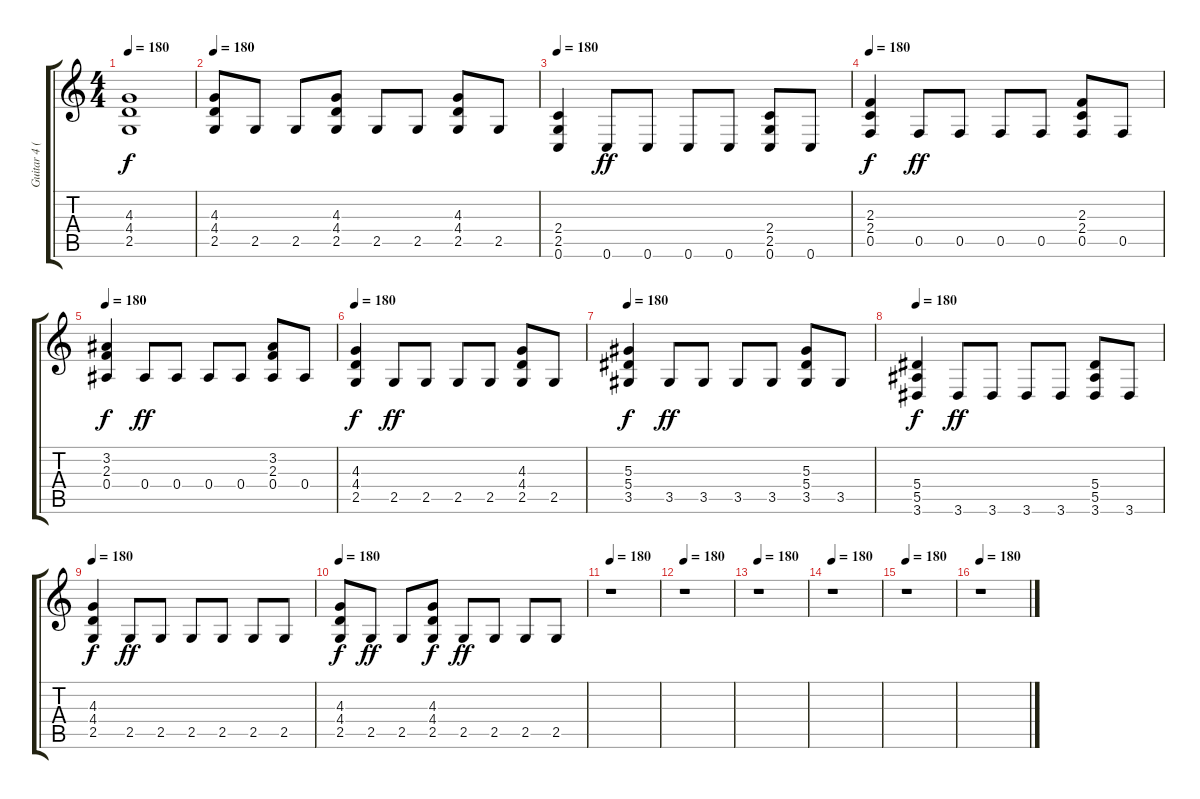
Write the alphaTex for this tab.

\track ("Guitar 4 (Rhythm)" "Guitar 4 (") {instrument distortionguitar}
\staff {score tabs}
\tuning (C4 G3 Eb3 Bb2 F2 C2) {hide}
\ts (4 4)
\tempo 180
\clef g2
\ks c
(4.3 4.4 2.5).1{dy f} |
\tempo 180
(4.3 4.4 2.5).8 2.5.8 2.5.8 (4.3 4.4 2.5).8 2.5.8 2.5.8 (4.3 4.4 2.5).8 2.5.8 |
\tempo 180
(2.4 2.5 0.6).4 0.6.8{dy ff} 0.6.8 0.6.8 0.6.8 (2.4 2.5 0.6).8 0.6.8 |
\tempo 180
(2.3 2.4 0.5).4{dy f} 0.5.8{dy ff} 0.5.8 0.5.8 0.5.8 (2.3 2.4 0.5).8 0.5.8 |
\tempo 180
(3.2 2.3 0.4).4{dy f} 0.4.8{dy ff} 0.4.8 0.4.8 0.4.8 (3.2 2.3 0.4).8 0.4.8 |
\tempo 180
(4.3 4.4 2.5).4{dy f} 2.5.8{dy ff} 2.5.8 2.5.8 2.5.8 (4.3 4.4 2.5).8 2.5.8 |
\tempo 180
(5.3 5.4 3.5).4{dy f} 3.5.8{dy ff} 3.5.8 3.5.8 3.5.8 (5.3 5.4 3.5).8 3.5.8 |
\tempo 180
(5.4 5.5 3.6).4{dy f} 3.6.8{dy ff} 3.6.8 3.6.8 3.6.8 (5.4 5.5 3.6).8 3.6.8 |
\tempo 180
(4.3 4.4 2.5).4{dy f} 2.5.8{dy ff} 2.5.8 2.5.8 2.5.8 2.5.8 2.5.8 |
\tempo 180
(4.3 4.4 2.5).8{dy f} 2.5.8{dy ff} 2.5.8 (4.3 4.4 2.5).8{dy f} 2.5.8{dy ff} 2.5.8 2.5.8 2.5.8 |
\tempo 180
r.1 |
\tempo 180
r.1 |
\tempo 180
r.1 |
\tempo 180
r.1 |
\tempo 180
r.1 |
\tempo 180
r.1
